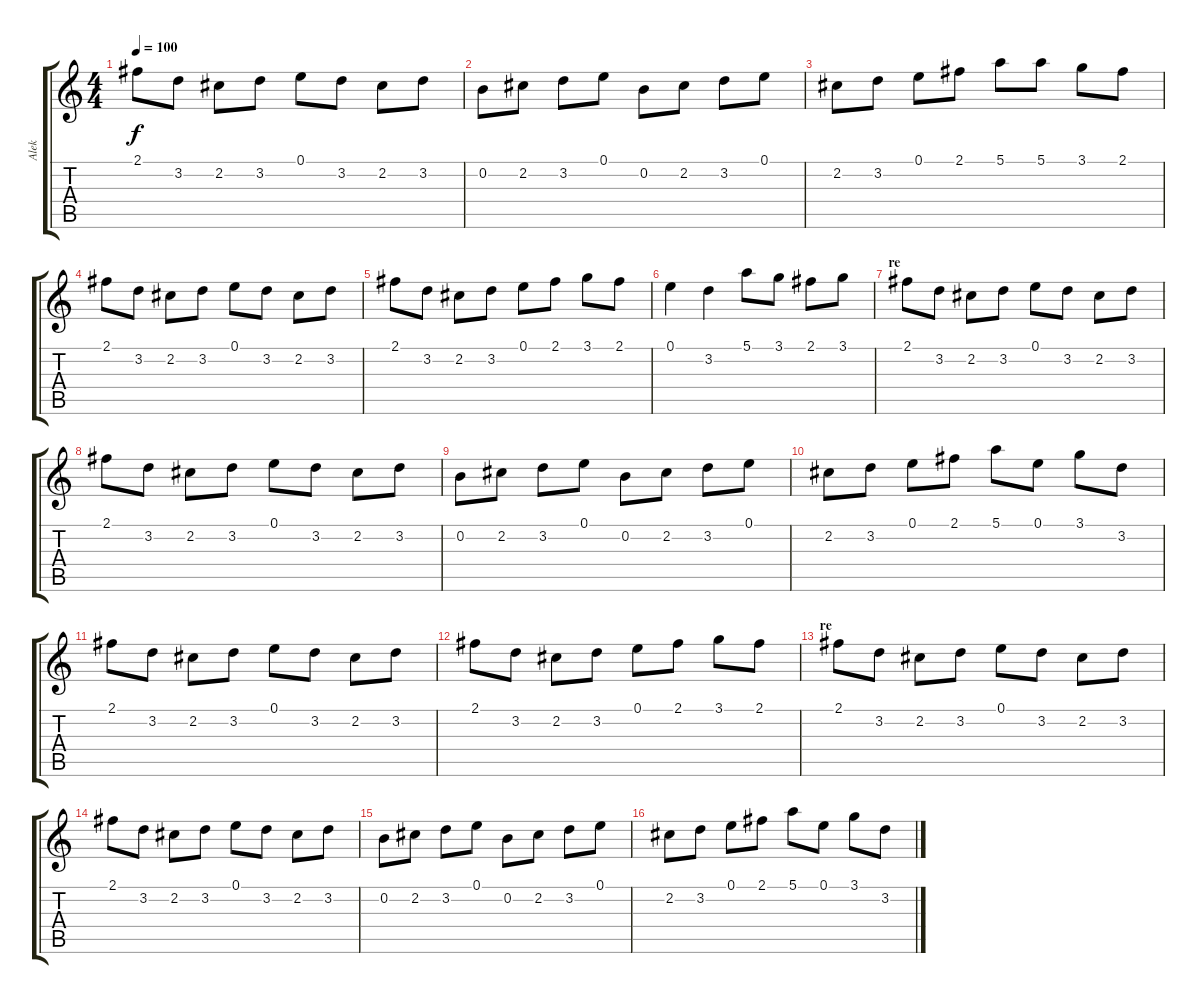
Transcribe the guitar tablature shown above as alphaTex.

\track ("Alek" "Alek") {instrument acousticguitarsteel}
\staff {score tabs}
\tuning (E4 B3 G3 D3 A2 E2) {hide}
\ts (4 4)
\tempo 100
\clef g2
\ks c
2.1.8{dy f} 3.2.8 2.2.8 3.2.8 0.1.8 3.2.8 2.2.8 3.2.8 |
0.2.8 2.2.8 3.2.8 0.1.8 0.2.8 2.2.8 3.2.8 0.1.8 |
2.2.8 3.2.8 0.1.8 2.1.8 5.1.8 5.1.8 3.1.8 2.1.8 |
2.1.8 3.2.8 2.2.8 3.2.8 0.1.8 3.2.8 2.2.8 3.2.8 |
2.1.8 3.2.8 2.2.8 3.2.8 0.1.8 2.1.8 3.1.8 2.1.8 |
0.1.4 3.2.4 5.1.8 3.1.8 2.1.8 3.1.8 |
\section ("" "re")
2.1.8 3.2.8 2.2.8 3.2.8 0.1.8 3.2.8 2.2.8 3.2.8 |
2.1.8 3.2.8 2.2.8 3.2.8 0.1.8 3.2.8 2.2.8 3.2.8 |
0.2.8 2.2.8 3.2.8 0.1.8 0.2.8 2.2.8 3.2.8 0.1.8 |
2.2.8 3.2.8 0.1.8 2.1.8 5.1.8 0.1.8 3.1.8 3.2.8 |
2.1.8 3.2.8 2.2.8 3.2.8 0.1.8 3.2.8 2.2.8 3.2.8 |
2.1.8 3.2.8 2.2.8 3.2.8 0.1.8 2.1.8 3.1.8 2.1.8 |
\section ("" "re")
2.1.8 3.2.8 2.2.8 3.2.8 0.1.8 3.2.8 2.2.8 3.2.8 |
2.1.8 3.2.8 2.2.8 3.2.8 0.1.8 3.2.8 2.2.8 3.2.8 |
0.2.8 2.2.8 3.2.8 0.1.8 0.2.8 2.2.8 3.2.8 0.1.8 |
2.2.8 3.2.8 0.1.8 2.1.8 5.1.8 0.1.8 3.1.8 3.2.8
